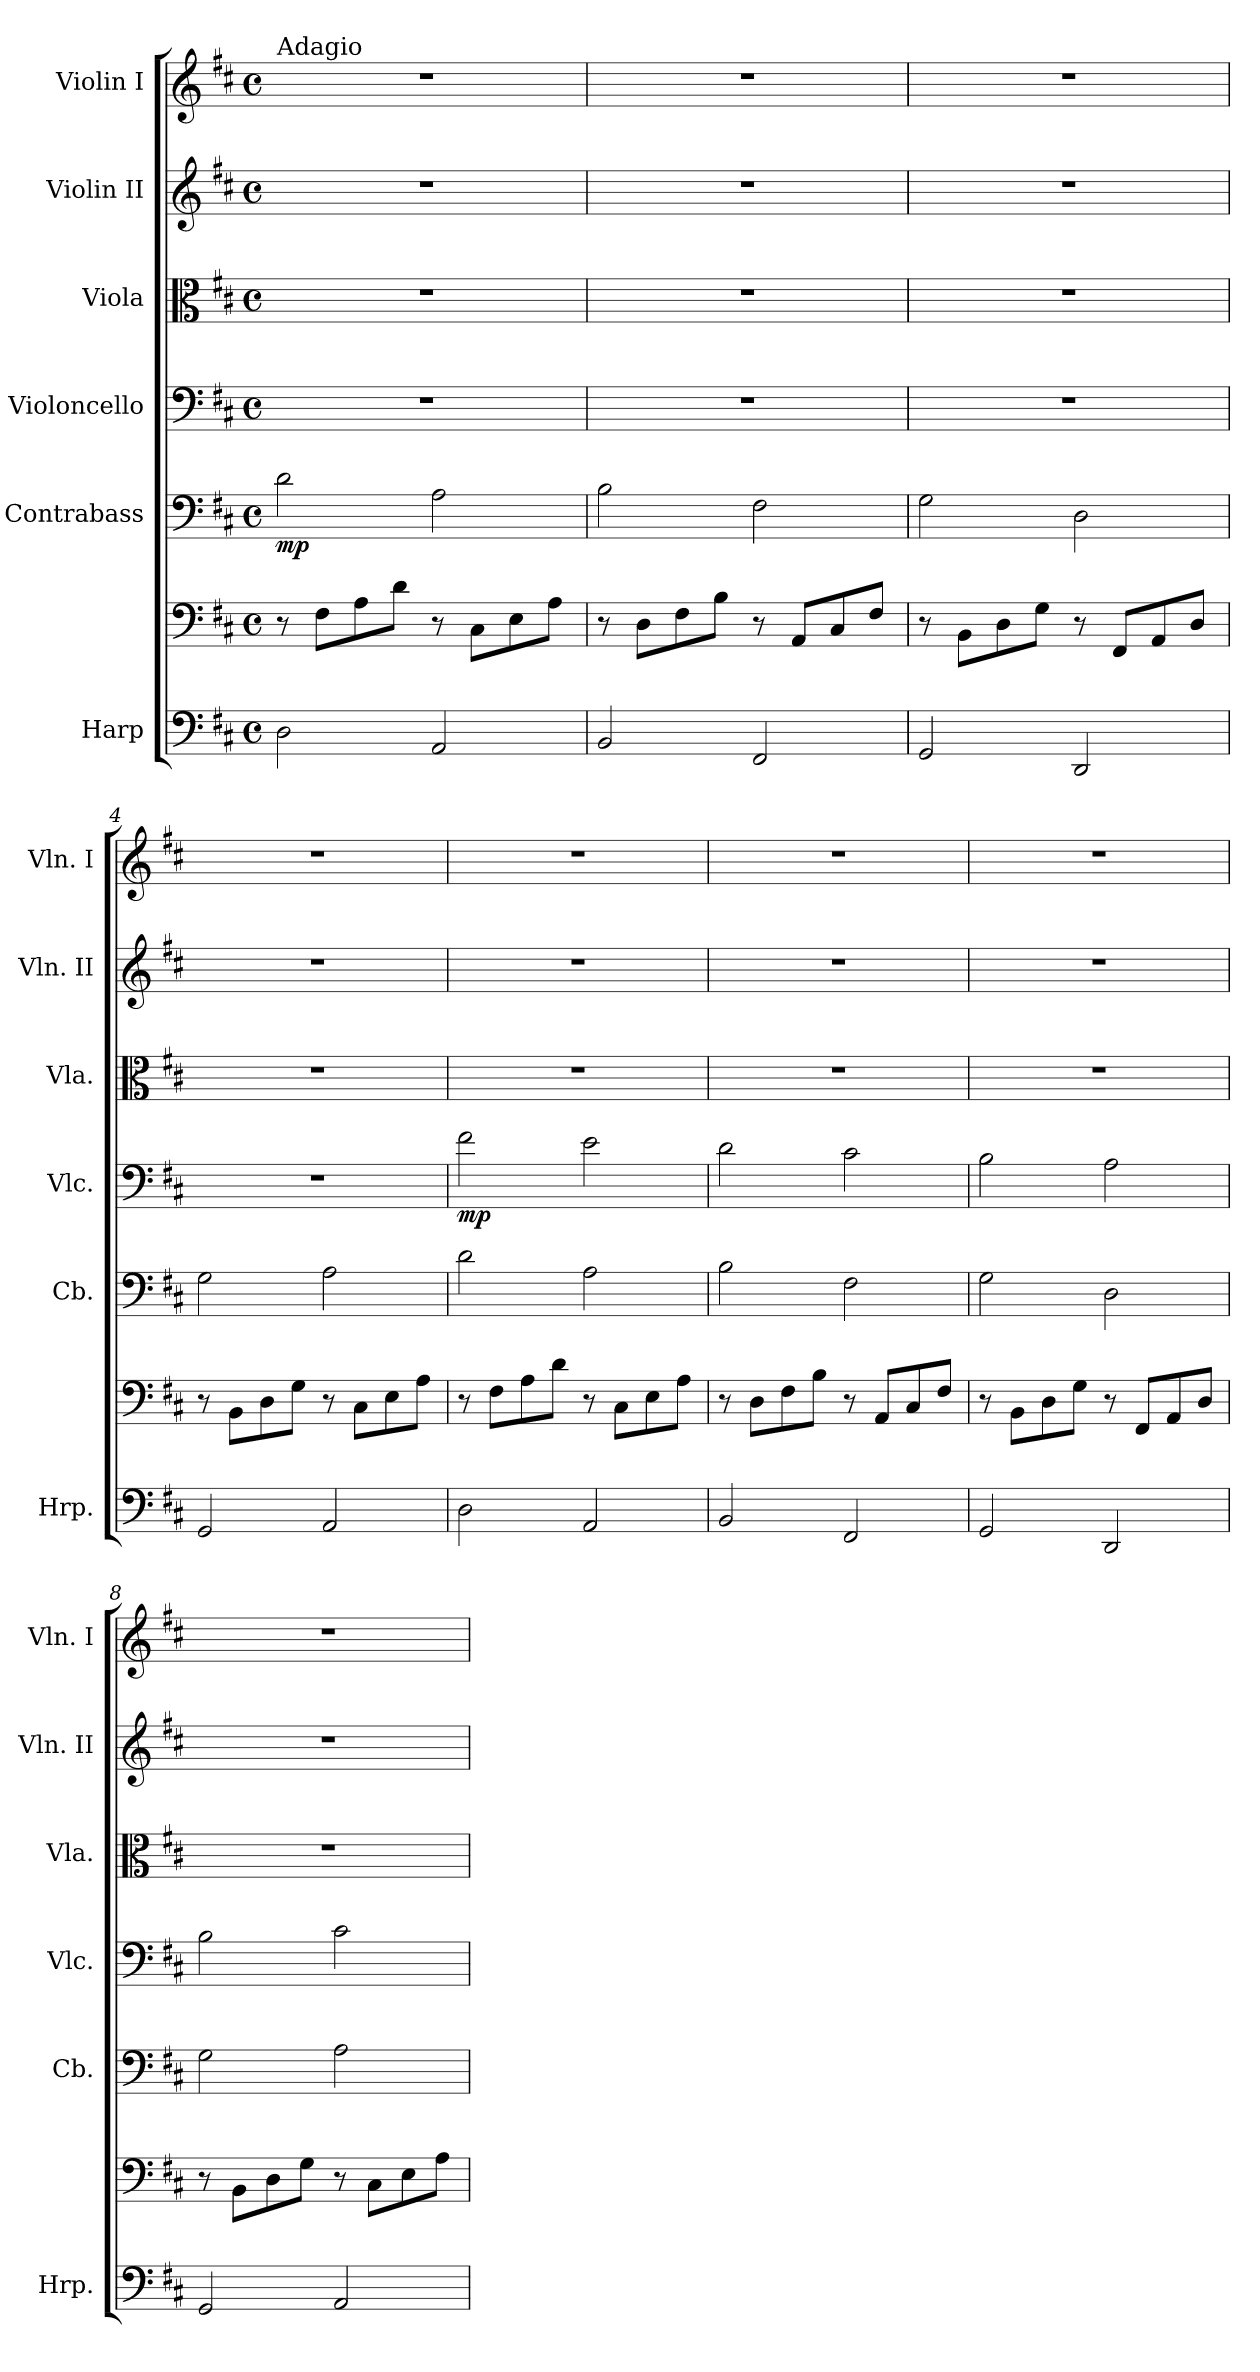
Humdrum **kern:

**kern	**kern	**dynam	**kern	**dynam	**kern	**dynam	**kern	**kern	**kern
*part6	*part6	*part6	*part5	*part5	*part4	*part4	*part3	*part2	*part1
*staff7	*staff6	*staff6/7	*staff5	*staff5	*staff4	*staff4	*staff3	*staff2	*staff1
*I"Harp	*	*	*I"Contrabass	*	*I"Violoncello	*	*I"Viola	*I"Violin II	*I"Violin I
*I'Hrp.	*	*	*I'Cb.	*	*I'Vlc.	*	*I'Vla.	*I'Vln. II	*I'Vln. I
*clefF4	*clefF4	*	*clefF4	*	*clefF4	*	*clefC3	*clefG2	*clefG2
*	*	*	*ITrd7c12	*	*	*	*	*	*
*k[f#c#]	*k[f#c#]	*	*k[f#c#]	*	*k[f#c#]	*	*k[f#c#]	*k[f#c#]	*k[f#c#]
*M4/4	*M4/4	*	*M4/4	*	*M4/4	*	*M4/4	*M4/4	*M4/4
*met(c)	*met(c)	*	*met(c)	*	*met(c)	*	*met(c)	*met(c)	*met(c)
*MM72	*MM72	*	*MM72	*	*MM72	*	*MM72	*MM72	*MM72
=1	=1	=1	=1	=1	=1	=1	=1	=1	=1
!	!	!	!	!	!	!	!	!	!LO:TX:a:t=Adagio
!	!	!LO:DY:b=2	!	!	!	!	!	!	!
!	!	!LO:DY:n=1:b	!	!LO:DY:b	!	!	!	!	!
2D\	8r	mp mp	2D\	mp	1r	.	1r	1r	1r
.	8F#\L	.	.	.	.	.	.	.	.
.	8A\	.	.	.	.	.	.	.	.
.	8d\J	.	.	.	.	.	.	.	.
2AA/	8r	.	2AA\	.	.	.	.	.	.
.	8C#\L	.	.	.	.	.	.	.	.
.	8E\	.	.	.	.	.	.	.	.
.	8A\J	.	.	.	.	.	.	.	.
=2	=2	=2	=2	=2	=2	=2	=2	=2	=2
2BB/	8r	.	2BB\	.	1r	.	1r	1r	1r
.	8D\L	.	.	.	.	.	.	.	.
.	8F#\	.	.	.	.	.	.	.	.
.	8B\J	.	.	.	.	.	.	.	.
2FF#/	8r	.	2FF#\	.	.	.	.	.	.
.	8AA/L	.	.	.	.	.	.	.	.
.	8C#/	.	.	.	.	.	.	.	.
.	8F#/J	.	.	.	.	.	.	.	.
=3	=3	=3	=3	=3	=3	=3	=3	=3	=3
2GG/	8r	.	2GG\	.	1r	.	1r	1r	1r
.	8BB\L	.	.	.	.	.	.	.	.
.	8D\	.	.	.	.	.	.	.	.
.	8G\J	.	.	.	.	.	.	.	.
2DD/	8r	.	2DD\	.	.	.	.	.	.
.	8FF#/L	.	.	.	.	.	.	.	.
.	8AA/	.	.	.	.	.	.	.	.
.	8D/J	.	.	.	.	.	.	.	.
=4	=4	=4	=4	=4	=4	=4	=4	=4	=4
2GG/	8r	.	2GG\	.	1r	.	1r	1r	1r
.	8BB\L	.	.	.	.	.	.	.	.
.	8D\	.	.	.	.	.	.	.	.
.	8G\J	.	.	.	.	.	.	.	.
2AA/	8r	.	2AA\	.	.	.	.	.	.
.	8C#\L	.	.	.	.	.	.	.	.
.	8E\	.	.	.	.	.	.	.	.
.	8A\J	.	.	.	.	.	.	.	.
=5	=5	=5	=5	=5	=5	=5	=5	=5	=5
!	!	!	!	!	!	!LO:DY:b	!	!	!
2D\	8r	.	2D\	.	2f#\	mp	1r	1r	1r
.	8F#\L	.	.	.	.	.	.	.	.
.	8A\	.	.	.	.	.	.	.	.
.	8d\J	.	.	.	.	.	.	.	.
2AA/	8r	.	2AA\	.	2e\	.	.	.	.
.	8C#\L	.	.	.	.	.	.	.	.
.	8E\	.	.	.	.	.	.	.	.
.	8A\J	.	.	.	.	.	.	.	.
=6	=6	=6	=6	=6	=6	=6	=6	=6	=6
2BB/	8r	.	2BB\	.	2d\	.	1r	1r	1r
.	8D\L	.	.	.	.	.	.	.	.
.	8F#\	.	.	.	.	.	.	.	.
.	8B\J	.	.	.	.	.	.	.	.
2FF#/	8r	.	2FF#\	.	2c#\	.	.	.	.
.	8AA/L	.	.	.	.	.	.	.	.
.	8C#/	.	.	.	.	.	.	.	.
.	8F#/J	.	.	.	.	.	.	.	.
!!LO:PB:g=z
=7	=7	=7	=7	=7	=7	=7	=7	=7	=7
2GG/	8r	.	2GG\	.	2B\	.	1r	1r	1r
.	8BB\L	.	.	.	.	.	.	.	.
.	8D\	.	.	.	.	.	.	.	.
.	8G\J	.	.	.	.	.	.	.	.
2DD/	8r	.	2DD\	.	2A\	.	.	.	.
.	8FF#/L	.	.	.	.	.	.	.	.
.	8AA/	.	.	.	.	.	.	.	.
.	8D/J	.	.	.	.	.	.	.	.
=8	=8	=8	=8	=8	=8	=8	=8	=8	=8
2GG/	8r	.	2GG\	.	2B\	.	1r	1r	1r
.	8BB\L	.	.	.	.	.	.	.	.
.	8D\	.	.	.	.	.	.	.	.
.	8G\J	.	.	.	.	.	.	.	.
2AA/	8r	.	2AA\	.	2c#\	.	.	.	.
.	8C#\L	.	.	.	.	.	.	.	.
.	8E\	.	.	.	.	.	.	.	.
.	8A\J	.	.	.	.	.	.	.	.
=	=	=	=	=	=	=	=	=	=
*-	*-	*-	*-	*-	*-	*-	*-	*-	*-
